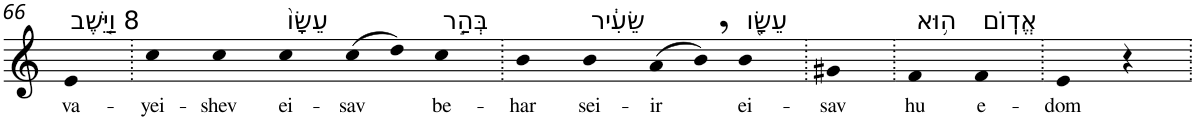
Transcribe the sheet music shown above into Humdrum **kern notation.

**kern	**text
*part1	*part1
*staff1	*staff1
*I"Piano	*
*I'Pno	*
!!LO:PB:g=z
*clefG2	*
*k[]	*
=66	=66
!LO:TX:a:t=8 וַיֵּ֤שֶׁב	!
!	!LO:LY:b
4e	va-
=67.	=67.
!	!LO:LY:b
4cc	-yei-
!	!LO:LY:b
4cc	-shev
!LO:TX:a:t=עֵשָׂו֙	!
!	!LO:LY:b
4cc	ei-
!	!LO:LY:b
(>8cc	-sav
8dd)	.
!LO:TX:a:t=בְּהַ֣ר	!
!	!LO:LY:b
4cc	be-
=68.	=68.
!	!LO:LY:b
4b	-har
!LO:TX:a:t=שֵׂעִ֔יר	!
!	!LO:LY:b
4b	sei-
!	!LO:LY:b
(>8a	-ir
8b,)	.
!LO:TX:a:t=עֵשָׂ֖ו	!
!	!LO:LY:b
4b	ei-
=69.	=69.
!	!LO:LY:b
4g#X	-sav
=70.	=70.
!LO:TX:a:t=ה֥וּא	!
!	!LO:LY:b
4f	hu
!LO:TX:a:t=אֱדֽוֹם	!
!	!LO:LY:b
4f	e-
=71.	=71.
!	!LO:LY:b
4e	-dom
4r	.
=.	=.
*-	*-
